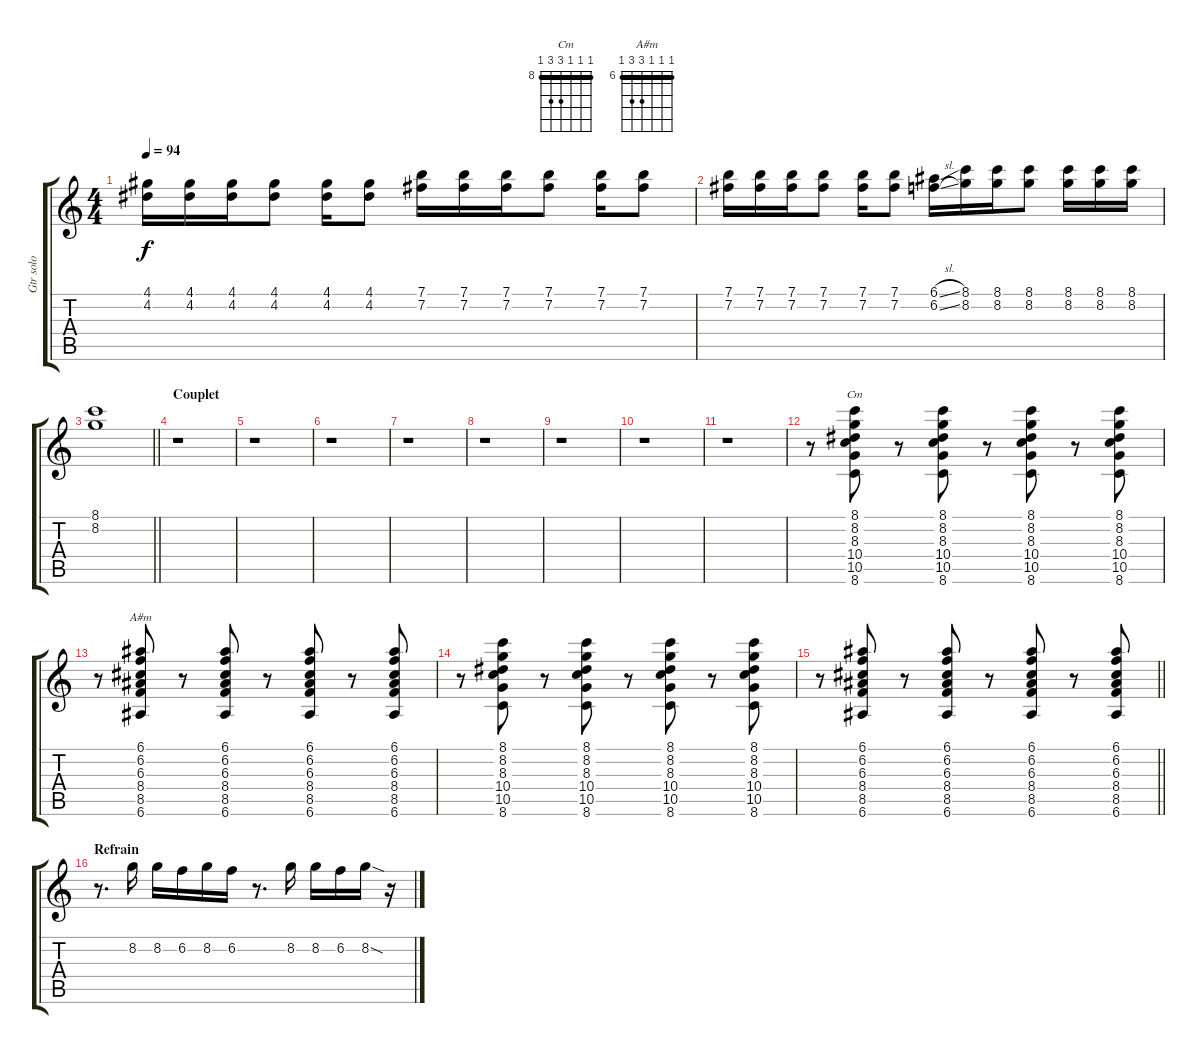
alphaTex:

\track ("Gtr solo" "Gtr solo") {instrument overdrivenguitar}
\staff {score tabs}
\tuning (E4 B3 G3 D3 A2 E2) {hide}
\chord ("Cm" 8 8 8 10 10 8) {firstfret 8 barre 8}
\chord ("A#m" 6 6 6 8 8 6) {firstfret 6 barre 6}
\ts (4 4)
\tempo 94
\clef g2
\ks c
(4.1 4.2).16{dy f} (4.1 4.2).16 (4.1 4.2).16 (4.1 4.2).8 (4.1 4.2).16 (4.1 4.2).8 (7.1 7.2).16 (7.1 7.2).16 (7.1 7.2).16 (7.1 7.2).8 (7.1 7.2).16 (7.1 7.2).8 |
(7.1 7.2).16 (7.1 7.2).16 (7.1 7.2).16 (7.1 7.2).8 (7.1 7.2).16 (7.1 7.2).8 (6.1{sl} 6.2{sl}).16 (8.1 8.2).16 (8.1 8.2).16 (8.1 8.2).8 (8.1 8.2).16 (8.1 8.2).16 (8.1 8.2).16 |
\barLineRight lightlight
(8.1 8.2).1 |
\section ("" "Couplet")
r.1 |
r.1 |
r.1 |
r.1 |
r.1 |
r.1 |
r.1 |
r.1 |
r.8 (8.1 8.2 8.3 10.4 10.5 8.6).8{ch "Cm"} r.8 (8.1 8.2 8.3 10.4 10.5 8.6).8 r.8 (8.1 8.2 8.3 10.4 10.5 8.6).8 r.8 (8.1 8.2 8.3 10.4 10.5 8.6).8 |
r.8 (6.1 6.2 6.3 8.4 8.5 6.6).8{ch "A#m"} r.8 (6.1 6.2 6.3 8.4 8.5 6.6).8 r.8 (6.1 6.2 6.3 8.4 8.5 6.6).8 r.8 (6.1 6.2 6.3 8.4 8.5 6.6).8 |
r.8 (8.1 8.2 8.3 10.4 10.5 8.6).8 r.8 (8.1 8.2 8.3 10.4 10.5 8.6).8 r.8 (8.1 8.2 8.3 10.4 10.5 8.6).8 r.8 (8.1 8.2 8.3 10.4 10.5 8.6).8 |
\barLineRight lightlight
r.8 (6.1 6.2 6.3 8.4 8.5 6.6).8 r.8 (6.1 6.2 6.3 8.4 8.5 6.6).8 r.8 (6.1 6.2 6.3 8.4 8.5 6.6).8 r.8 (6.1 6.2 6.3 8.4 8.5 6.6).8 |
\section ("" "Refrain")
r.8{d} 8.2.16 8.2.16 6.2.16 8.2.16 6.2.16 r.8{d} 8.2.16 8.2.16 6.2.16 8.2{sod}.16 r.16
